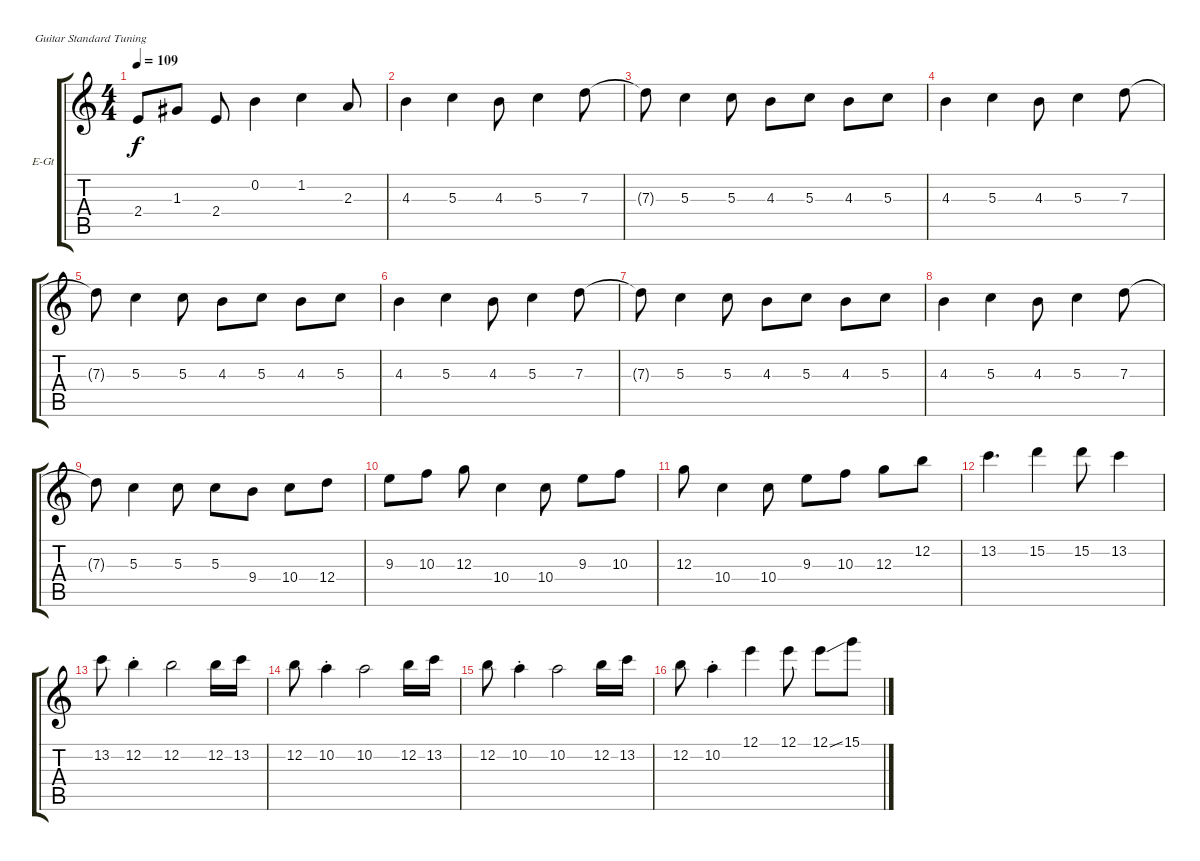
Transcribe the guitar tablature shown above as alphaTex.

\bracketExtendMode groupsimilarinstruments
\firstSystemTrackNameOrientation horizontal
\otherSystemsTrackNameOrientation horizontal
\track ("Guitar02" "E-Gt") {instrument electricguitarclean}
\staff {score tabs}
\tuning (E4 B3 G3 D3 A2 E2)
\ts (4 4)
\tempo 109
\clef g2
\ks c
2.4.8{dy f} 1.3.8 2.4.8 0.2.4 1.2.4 2.3.8 |
4.3.4 5.3.4 4.3.8 5.3.4 7.3.8 |
7.3{t}.8 5.3.4 5.3.8 4.3.8 5.3.8 4.3.8 5.3.8 |
4.3.4 5.3.4 4.3.8 5.3.4 7.3.8 |
7.3{t}.8 5.3.4 5.3.8 4.3.8 5.3.8 4.3.8 5.3.8 |
4.3.4 5.3.4 4.3.8 5.3.4 7.3.8 |
7.3{t}.8 5.3.4 5.3.8 4.3.8 5.3.8 4.3.8 5.3.8 |
4.3.4 5.3.4 4.3.8 5.3.4 7.3.8 |
7.3{t}.8 5.3.4 5.3.8 5.3.8 9.4.8 10.4.8 12.4.8 |
9.3.8 10.3.8 12.3.8 10.4.4 10.4.8 9.3.8 10.3.8 |
12.3.8 10.4.4 10.4.8 9.3.8 10.3.8 12.3.8 12.2.8 |
13.2.4{d} 15.2.4 15.2.8 13.2.4 |
13.2.8 12.2{st}.4 12.2.2 12.2.16 13.2.16 |
12.2.8 10.2{st}.4 10.2.2 12.2.16 13.2.16 |
12.2.8 10.2{st}.4 10.2.2 12.2.16 13.2.16 |
12.2.8 10.2{st}.4 12.1.4 12.1.8 12.1{ss}.8 15.1.8
